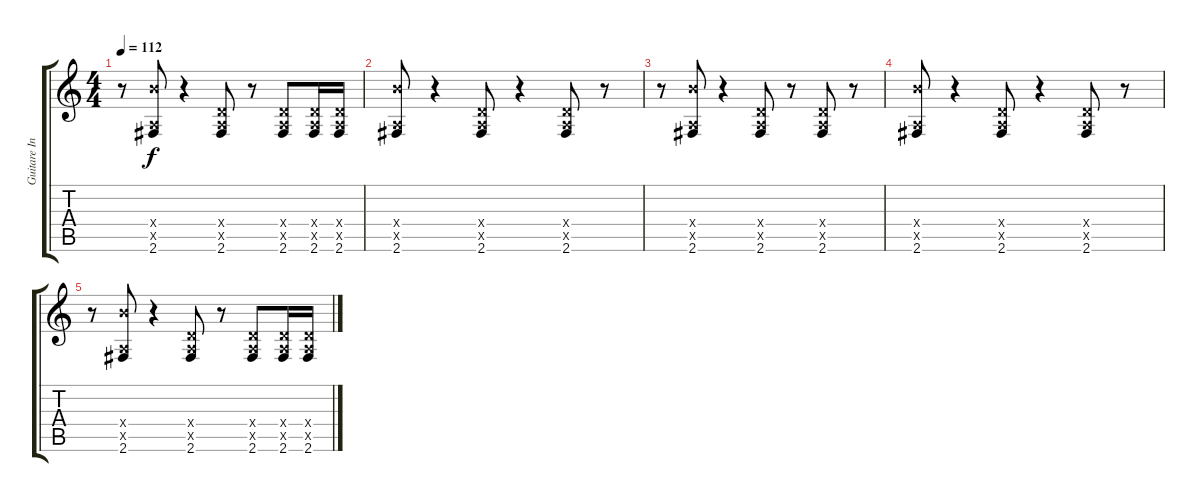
\track ("Guitare Intro" "Guitare In") {instrument acousticguitarnylon}
\staff {score tabs}
\tuning (E4 B3 G3 D3 A2 E2) {hide}
\ts (4 4)
\tempo 112
\clef g2
\ks c
r.8{dy f} (9.4{x} 0.5{x} 2.6).8 r.4 (0.4{x} 0.5{x} 2.6).8 r.8 (0.4{x} 0.5{x} 2.6).8 (0.4{x} 0.5{x} 2.6).16 (0.4{x} 0.5{x} 2.6).16 |
(9.4{x} 0.5{x} 2.6).8 r.4 (0.4{x} 0.5{x} 2.6).8 r.4 (0.4{x} 0.5{x} 2.6).8 r.8 |
r.8 (9.4{x} 0.5{x} 2.6).8 r.4 (0.4{x} 0.5{x} 2.6).8 r.8 (0.4{x} 0.5{x} 2.6).8 r.8 |
(9.4{x} 0.5{x} 2.6).8 r.4 (0.4{x} 0.5{x} 2.6).8 r.4 (0.4{x} 0.5{x} 2.6).8 r.8 |
r.8 (9.4{x} 0.5{x} 2.6).8 r.4 (0.4{x} 0.5{x} 2.6).8 r.8 (0.4{x} 0.5{x} 2.6).8 (0.4{x} 0.5{x} 2.6).16 (0.4{x} 0.5{x} 2.6).16
